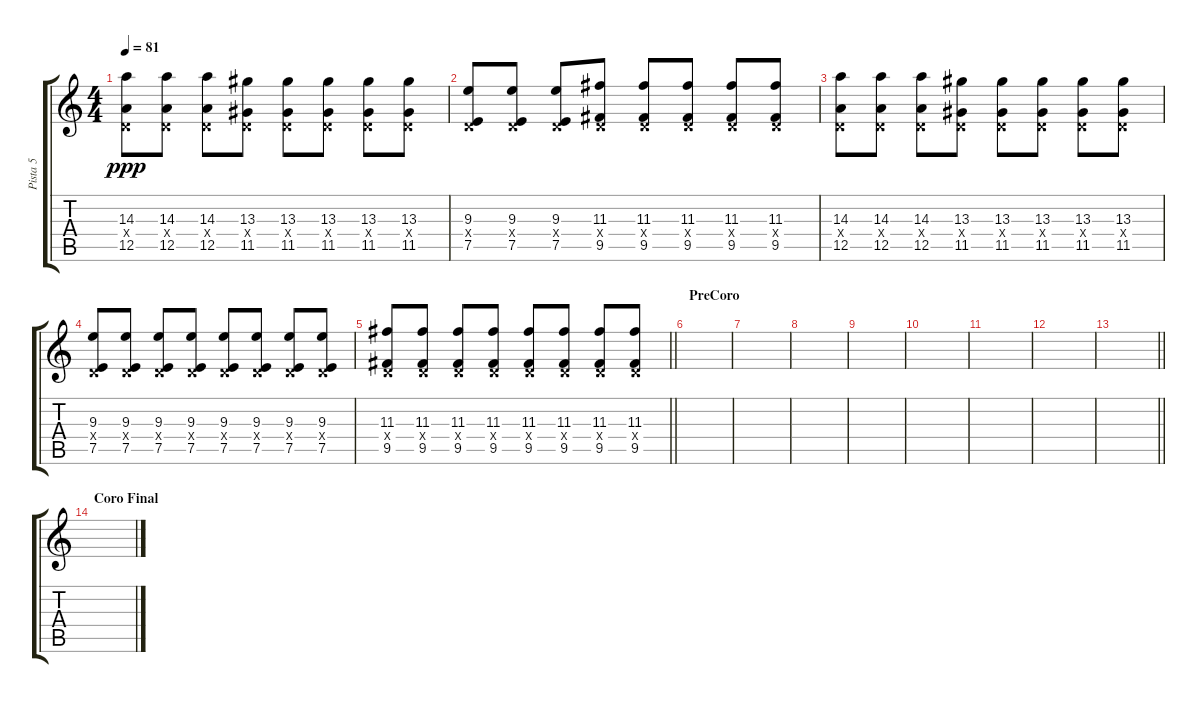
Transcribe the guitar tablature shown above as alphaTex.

\track ("Pista 5" "Pista 5") {instrument distortionguitar}
\staff {score tabs}
\tuning (E4 B3 G3 D3 A2 E2) {hide}
\ts (4 4)
\tempo 81
\clef g2
\ks c
(14.3 0.4{x} 12.5).8{dy ppp} (14.3 0.4{x} 12.5).8 (14.3 0.4{x} 12.5).8 (13.3 0.4{x} 11.5).8 (13.3 0.4{x} 11.5).8 (13.3 0.4{x} 11.5).8 (13.3 0.4{x} 11.5).8 (13.3 0.4{x} 11.5).8 |
(9.3 0.4{x} 7.5).8 (9.3 0.4{x} 7.5).8 (9.3 0.4{x} 7.5).8 (11.3 0.4{x} 9.5).8 (11.3 0.4{x} 9.5).8 (11.3 0.4{x} 9.5).8 (11.3 0.4{x} 9.5).8 (11.3 0.4{x} 9.5).8 |
(14.3 0.4{x} 12.5).8 (14.3 0.4{x} 12.5).8 (14.3 0.4{x} 12.5).8 (13.3 0.4{x} 11.5).8 (13.3 0.4{x} 11.5).8 (13.3 0.4{x} 11.5).8 (13.3 0.4{x} 11.5).8 (13.3 0.4{x} 11.5).8 |
(9.3 0.4{x} 7.5).8 (9.3 0.4{x} 7.5).8 (9.3 0.4{x} 7.5).8 (9.3 0.4{x} 7.5).8 (9.3 0.4{x} 7.5).8 (9.3 0.4{x} 7.5).8 (9.3 0.4{x} 7.5).8 (9.3 0.4{x} 7.5).8 |
\barLineRight lightlight
(11.3 0.4{x} 9.5).8 (11.3 0.4{x} 9.5).8 (11.3 0.4{x} 9.5).8 (11.3 0.4{x} 9.5).8 (11.3 0.4{x} 9.5).8 (11.3 0.4{x} 9.5).8 (11.3 0.4{x} 9.5).8 (11.3 0.4{x} 9.5).8 |
\section ("" "PreCoro")
|
|
|
|
|
|
|
\barLineRight lightlight
|
\section ("" "Coro Final")
